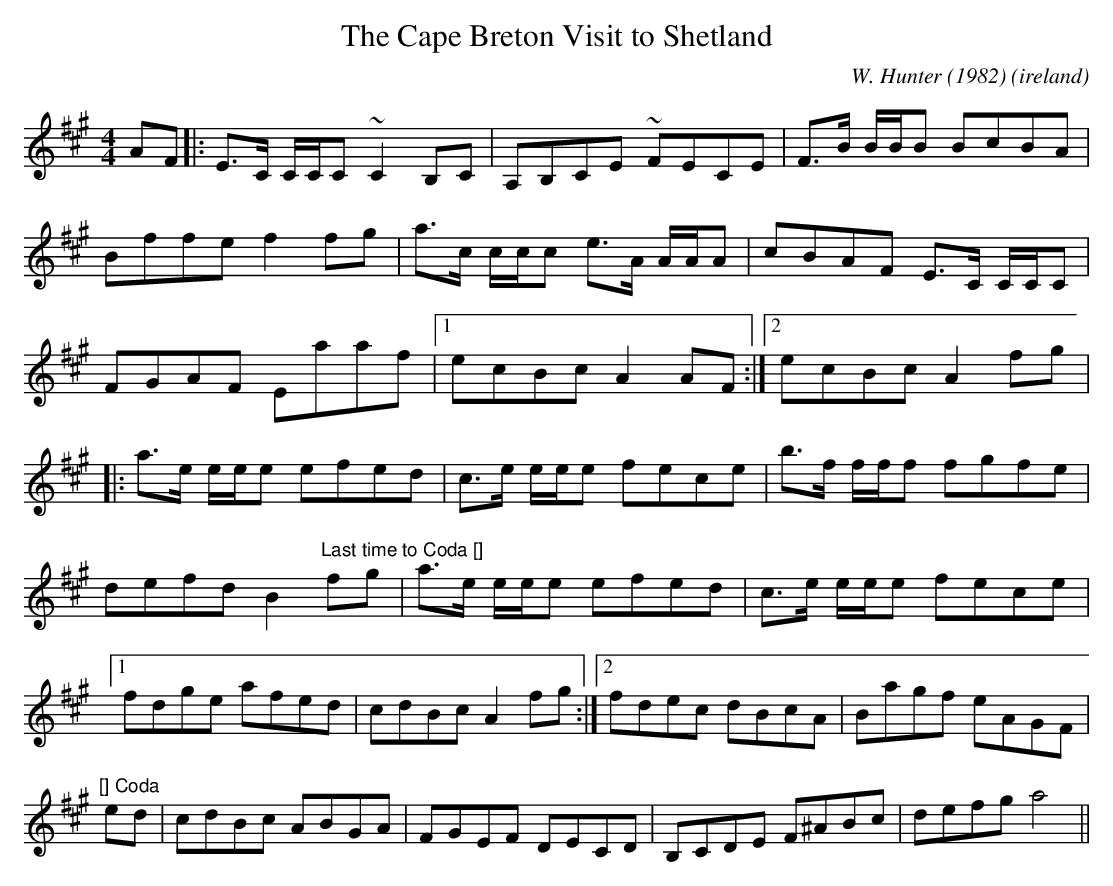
X:1
T:The Cape Breton Visit to Shetland
O:ireland
M:4/4
L:1/8
C:W. Hunter (1982)
K:A
AF |: E>C C/C/C ~C2 B,C | A,B,CE ~FECE | F>B B/B/B BcBA |
Bffe f2fg | a>c c/c/c e>A A/A/A | cBAF E>C C/C/C |
FGAF Eaaf |1 ecBc A2AF :|2 ecBc A2fg |
|: a>e e/e/e efed | c>e e/e/e fece | b>f f/f/f fgfe |
defd B2"Last time to Coda []" fg | a>e e/e/e efed | c>e e/e/e fece |1
fdge afed | cdBc A2fg :|2 fdec dBcA | Bagf eAGF |
"[] Coda"ed | cdBc ABGA | FGEF DECD | B,CDE F^ABc | defg a4 ||
